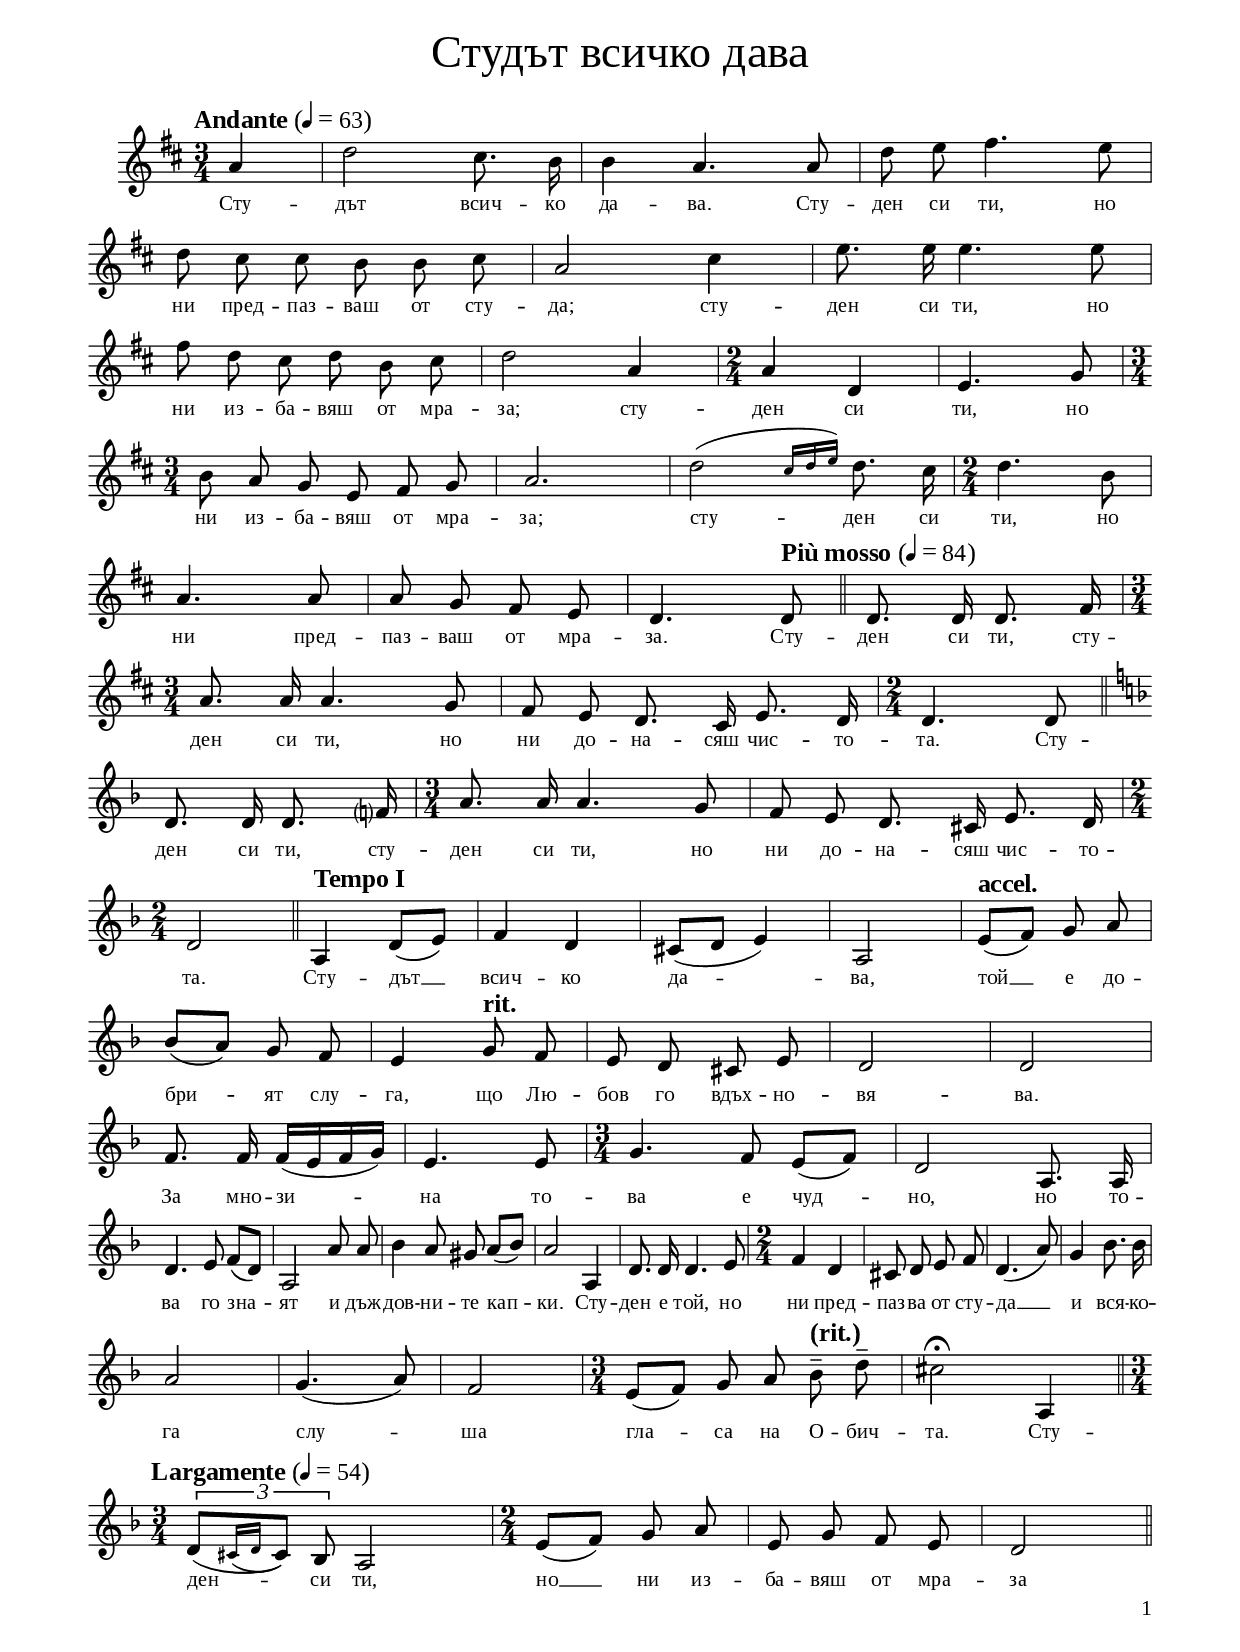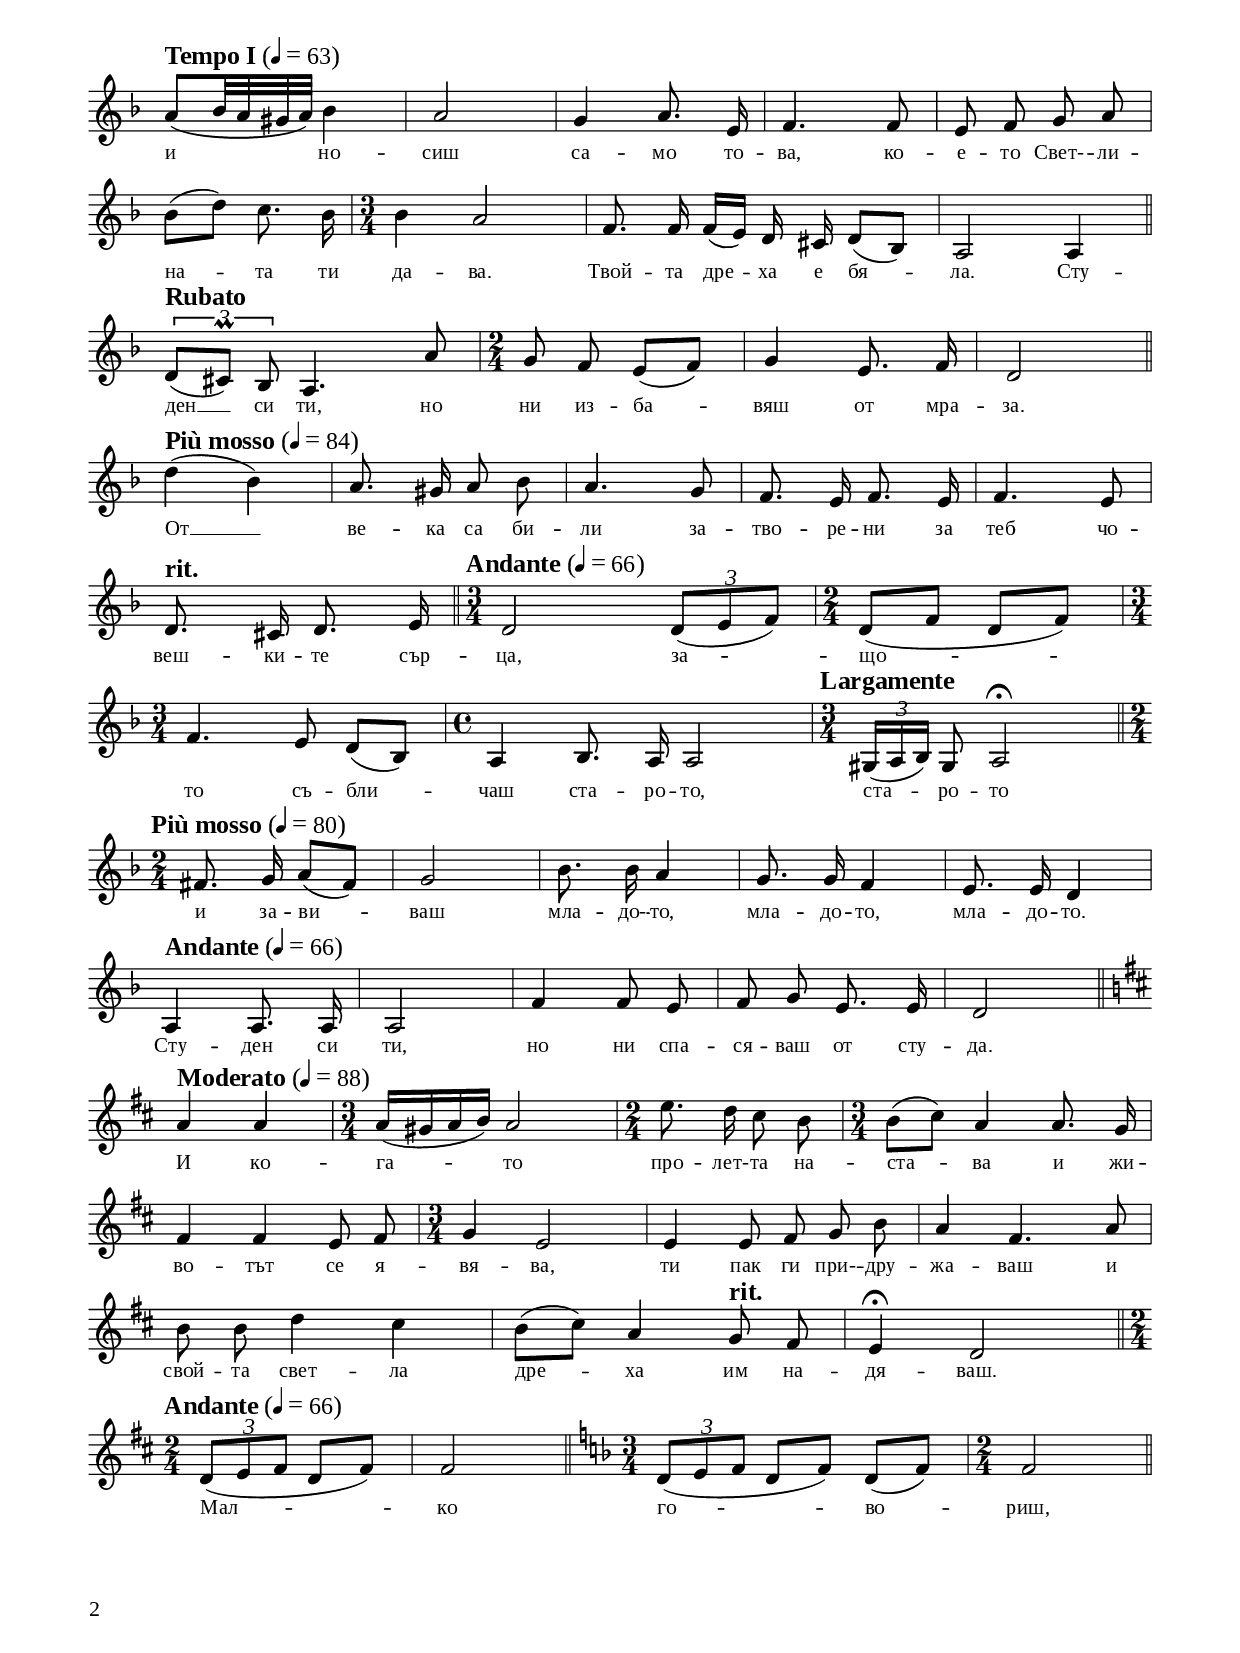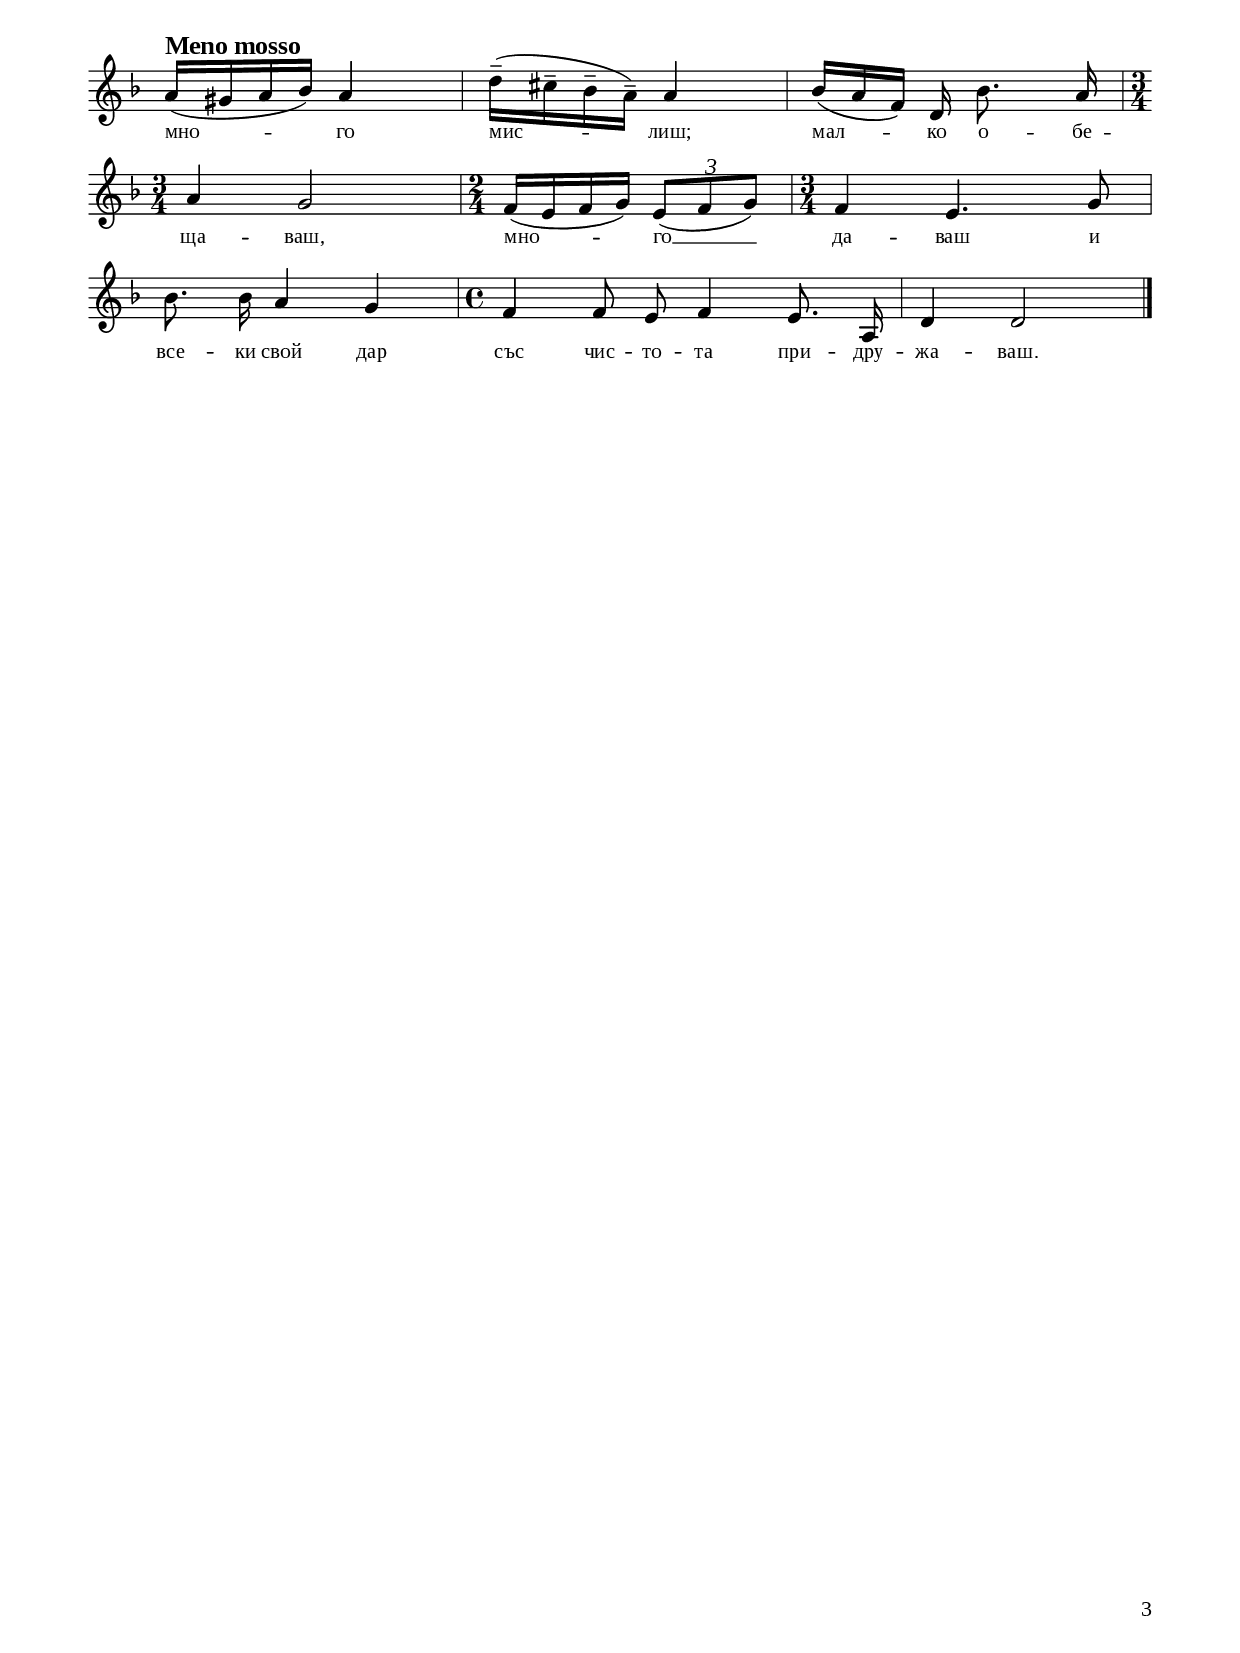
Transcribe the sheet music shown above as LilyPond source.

\version "2.24.4"

\include "include/globals.ily"

\bookpart {
  \label #'ref126
  \tocItem \markup "Студът всичко дава"
  \paper {
    print-all-headers = ##t
    print-page-number = ##t
    print-first-page-number = ##t

    % put page numbers on the bottom
    oddHeaderMarkup = \markup ""
    evenHeaderMarkup = \markup ""
    oddFooterMarkup = \markup
    \fill-line {
      ""
      \if \should-print-page-number \fromproperty #'page:page-number-string
    }
    evenFooterMarkup = \markup
    \fill-line {
      \if \should-print-page-number \fromproperty #'page:page-number-string
      ""
    }

    left-margin = 1.5\cm
    right-margin = 1.5\cm
    top-margin = 1.6\cm
    bottom-margin = 1.2\cm
    ragged-bottom = ##t % do not spread the staves to fill the whole vertical space

    % change distance between staves
    system-system-spacing =
    #'((basic-distance . 10.5)
       (minimum-distance . 6)
       (padding . 1)
       (stretchability . 12))
  }
  \score {
    \include "include/score-layout.ily"

    \new Voice \absolute {
      \clef treble
      \key d \major
      \time 3/4
      \tempoFunc "Andante" 4 "63"
      \autoBeamOff
      \partial 4
      a'4 | % 2
      d''2  cis''8.  b'16 | % 3
      b'4  a'4.  a'8 | % 4
      d''8  e''8  fis''4.  e''8
      \break | % 5
      d''8  cis''8  cis''8  b'8
      b'8  cis''8 | % 6
      a'2  cis''4 | % 7
      e''8.  e''16  e''4.  e''8
      \break | % 8
      fis''8  d''8  cis''8  d''8
      b'8  cis''8 | % 9
      d''2  a'4 |
      \time 2/4  |
      a'4  d'4 | % 11
      e'4.  g'8 \break | % 12
      \time 3/4  | % 12
      b'8  a'8  g'8  e'8  fis'8
      g'8 | % 13
      a'2. | % 14

      \afterGrace 32/33 d''2 ( {
        cis''16  [  d''16
        e''16 ] )
      }  d''8.  cis''16 | % 15

      \time 2/4  | % 15
      d''4.  b'8 \break | % 16
      a'4.  a'8 | % 17
      a'8  g'8  fis'8  e'8 | % 18
      d'4. \tempoFunc "Più mosso" 4 "84" d'8 | \bar "||" % 19
      d'8.  d'16  d'8.  fis'16 \break |
      \time 3/4  |
      a'8.  a'16  a'4.  g'8 | % 21
      fis'8  e'8  d'8.  cis'16  e'8.
      d'16 | % 22
      \time 2/4  | % 22
      d'4.  d'8 \break | \bar "||"  % 23
      \key d \minor d'8.  d'16  d'8.  f'?16 | % 24
      \time 3/4  | % 24
      a'8.  a'16  a'4.  g'8 | % 25
      f'8  e'8  d'8.  cis'16  e'8.
      d'16  % 26
      \break | % 27
      \time 2/4  | % 26
      d'2 \bar "||"
      | % 27
      \tempo "Tempo I" a4  d'8 ( [  e'8 ) ] | % 28
      f'4  d'4 | % 29
      cis'8 ( [  d'8 ]  e'4 ) |
      a2 | % 31
      \tempo "accel." e'8 ( [ f'8 ) ]
      g'8  a'8 \break | % 32
      bes'8 ( [  a'8 ) ]  g'8  f'8 | % 33
      e'4  \tempo "rit."g'8 f'8 | % 34
      e'8  d'8  cis'8  e'8 | % 35
      d'2 | % 36
      d'2 \break | % 37
      f'8.  f'16  f'16 ( [  e'16  f'16
      g'16 ) ] | % 38
      e'4.  e'8 | % 39
      \time 3/4  | % 39
      g'4.  f'8  e'8 ( [  f'8 ) ] |
      d'2  a8.  a16 \break | % 41
      d'4.  e'8  f'8 ( [  d'8 ) ] | % 42
      a2  a'8  a'8 | % 43
      bes'4  a'8  gis'8  a'8 ( [
      bes'8 ) ] | % 44
      a'2  a4 | % 45
      d'8.  d'16  d'4.  e'8 | % 46
      \time 2/4  | % 46
      f'4  d'4 | % 47
      cis'8  d'8  e'8  f'8 | % 48
      d'4. (  a'8 ) | % 49
      g'4  bes'8.  bes'16 \break |
      a'2 | % 51
      g'4. (  a'8 ) | % 52
      f'2 | % 53
      \time 3/4  | % 53
      e'8 ( [  f'8 ) ]  g'8  a'8
      \tempo "(rit.)" bes'8 -- d''8 -- | % 54
      cis''2 ^\fermata  a4 \time 3/4 \break | \bar "||"  % 55

      \tempoFunc "Largamente" 4 "54"
      \times 2/3  {
        \once \override Slur.positions = #'(-1 . -3.2)
        d'8[ \=1( \grace { cis'16 \=2([ d'16 ]}  cis'8 \=1)\=2)] bes8
      }
      a2 | % 56
      \time 2/4  | % 56
      e'8 ( [  f'8 ) ]  g'8  a'8  | % 57
      e'8  g'8  f'8  e'8 | % 58
      d'2 \break \bar "||"  % 59
      \tempoFunc "Tempo I" 4 "63"
      a'8 ( [  bes'32  a'32  gis'32
      a'32 ) ]  bes'4 |
      a'2 | % 61
      g'4  a'8.  e'16 | % 62
      f'4.  f'8 | % 63
      e'8  f'8  g'8  a'8 \break | % 64
      bes'8 ( [  d''8 ) ]  c''8.
      bes'16 | % 65
      \time 3/4  | % 65
      bes'4  a'2 | % 66
      f'8.  f'16  f'16 ( [  e'16 ) ]
      d'16  cis'16  d'8 ( [  bes8 ) ] | % 67
      a2  a4 \break \bar "||"  % 68

      \times 2/3  {
        \tempo "Rubato" d'8 ( [ cis'8\prall ])
        bes8
      }
      a4. a'8
      | % 69
      \time 2/4  | % 69
      g'8 f'8  e'8 ( [
      f'8 ) ] |
      g'4  e'8.  f'16 | % 71
      d'2 \bar "||"
      \break | % 72

      \tempoFunc "Più mosso" 4 "84" d''4 (bes'4)  | % 73
      a'8. gis'16  a'8  bes'8
      | % 74
      a'4.  g'8 | % 75
      f'8.  e'16  f'8.  e'16 | % 76
      f'4.  e'8 \break | % 77
      \tempo"rit." d'8. cis'16  d'8.
      e'16 \bar "||"  % 78
      \time 3/4  | % 78
      \tempoFunc "Andante" 4 "66" d'2
      \times 2/3  {
        d'8 ( [  e'8  f'8 ) ]
      }
      | % 79
      \time 2/4  | % 79
      d'8 ( [  f'8 ]  d'8 [  f'8 ) ] \break |
      \time 3/4  |
      f'4.  e'8  d'8 ( [  bes8 ) ] | % 81
      \time 4/4  | % 81
      a4  bes8.  a16  a2 | % 82
      \time 3/4  | % 82
      \times 2/3  {
        \tempo "Largamente" gis16 ( [ a16
        bes16 )]
      }
      gis8  a2 ^\fermata \bar "||"
      \break | % 83
      \time 2/4  | % 83
      \tempoFunc "Più mosso" 4 "80" fis'8.  g'16  a'8 ( [
      fis'8 ) ] | % 84
      g'2 | % 85
      bes'8.  bes'16  a'4 | % 86
      g'8.  g'16  f'4 | % 87
      e'8.
      e'16
      d'4

      \stemNeutral
      \break | % 88
      \tempoFunc "Andante" 4 "66" a4  a8.  a16 | % 89
      a2 |
      f'4  f'8  e'8 | % 91
      f'8  g'8  e'8.  e'16 | % 92
      d'2 \bar "||"
      \break | % 93

      \key d \major | % 93
      \tempoFunc "Moderato" 4 "88" a'4  a'4 | % 94
      \time 3/4  | % 94
      a'16 ( [  gis'16  a'16  b'16 ) ]
      a'2 | % 95
      \time 2/4  | % 95
      e''8.  d''16  cis''8  b'8 | % 96
      \time 3/4  | % 96
      b'8 ( [  cis''8 ) ]  a'4  a'8.
      g'16 \break | % 97
      fis'4  fis'4  e'8  fis'8 | % 98
      \time 3/4 g'4  e'2 | % 99
      e'4  e'8  fis'8  g'8  b'8
      |
      a'4  fis'4.  a'8  \break | % 101
      b'8  b'8  d''4  cis''4 | % 102
      b'8 ( [  cis''8 ) ]  a'4  \tempo"rit."g'8 fis'8 | % 103
      | % 103
      e'4 ^\fermata  d'2 \bar "||" |
      \break % 104

      \time 2/4
      % 104
      \tempoFunc "Andante" 4 "66"
      \times 2/3  {
        d'8 ( [  e'8  fis'8 ]
      }

      %\once \override TextScript.extra-offset = #'(-1 . 1)
      d'8

      [  fis'8 ) ] | % 105
      fis'2 \bar "||"  % 106
      \key d \minor
      \time 3/4  | % 106

      \times 2/3  {
        d'8 ( [  e'8  f'8 ]
      }
      d'8 [  f'8 ) ]  d'8 ( [  f'8 ) ] | % 107
      \time 2/4  | % 107
      f'2 \break \bar "||"  % 108

      \tempo "Meno mosso" a'16 ( [  gis'16  a'16  bes'16 ) ]
      a'4 | % 109
      d''16-- ( [  cis''16--  bes'16--  a'16--
      ) ]  a'4 |
      bes'16 ( [  a'16  f'16 )]  d'16
      bes'8.  a'16 \break | % 111
      \time 3/4  | % 111
      a'4 g'2 | % 112
      \time 2/4  | % 112
      f'16 ( [  e'16  f'16  g'16 ) ]

      \times 2/3  {
        e'8 ( [  f'8  g'8 ) ]
      }
      | % 113
      \time 3/4  | % 113
      f'4  e'4.  g'8 \break | % 114
      bes'8.  bes'16  a'4  g'4 | % 115
      \time 4/4  | % 115
      f'4  f'8  e'8  f'4  e'8.
      a16 | % 116

      d'4  d'2 \bar "|."

    }

    \addlyrics {
      Сту -- дът всич -- ко да -- ва. Сту
      -- ден си ти, но ни пред -- паз --
      ваш от сту -- да; сту -- ден си
      ти, но ни из -- ба -- вяш от мра
      -- за; сту -- ден си ти, но ни из
      -- ба -- вяш от мра -- за; сту -- ден
      си ти, но ни пред --
      паз -- ваш от мра -- за. Сту -- ден
      си ти, сту -- ден си ти, но ни
      до -- на -- сяш чис -- то -- та. Сту
      -- ден си ти, сту -- ден си ти,
      но ни до -- на -- сяш чис -- то --
      та. Сту -- дът __  всич -- ко да
      --  ва, той __  е до -- бри
      -- ят слу -- га, що Лю -- бов го
      вдъх -- но -- вя -- ва. За мно -- зи
      --   на то -- ва е чуд
      -- но, но то -- ва го зна --
      ят и дъж -- дов -- ни -- те кап
      -- ки. Сту -- ден е той, но ни
      пред -- паз -- ва от сту -- да __
      и вся -- ко -- га слу -- ша гла
      -- са на О -- бич -- та. Сту --
      ден  --   си ти, но __  ни
      из -- ба -- вяш от мра -- за и
      но -- сиш са -- мо
      то -- ва, ко -- е -- то "Свет-" -- ли --
      на -- та ти да -- ва. Твой -- та
      дре  -- ха е бя -- ла. Сту --
      ден __  си ти, но ни из -- ба
      -- вяш от мра -- за. От __  ве --
      ка са би -- ли за -- тво -- ре --
      ни за теб чо -- веш -- ки -- те
      сър -- ца, за --  що --
      то съ -- бли -- чаш ста --
      ро -- то, ста --  ро -- то и
      за -- ви -- ваш мла -- "до-" -- то,
      мла -- до -- то, мла -- до -- то. Сту --
      ден си ти, но ни спа -- ся -- ваш
      от сту -- да. И ко -- га --
      то про -- "лет-" -- та на -- ста
      -- ва и жи -- во -- тът се я --
      вя -- ва, ти пак ги "при-" -- дру --
      жа -- ваш и свой -- та свет -- ла
      дре -- ха им на -- дя -- ваш.
      Мал --  ко го --
      во -- риш, мно --
      го мис --   лиш;
      мал -- ко о -- бе -- ща -- ваш,
      мно --   го __  да --
      ваш и все -- ки свой дар със
      чис -- то -- та при -- дру -- жа --
      ваш.}

      \header {
        title = \titleFunc #'ref_desc_13 "Студът всичко дава" "Studăt vsičko dava"
      }

      \midi{}

    } % score


  } % bookpart
